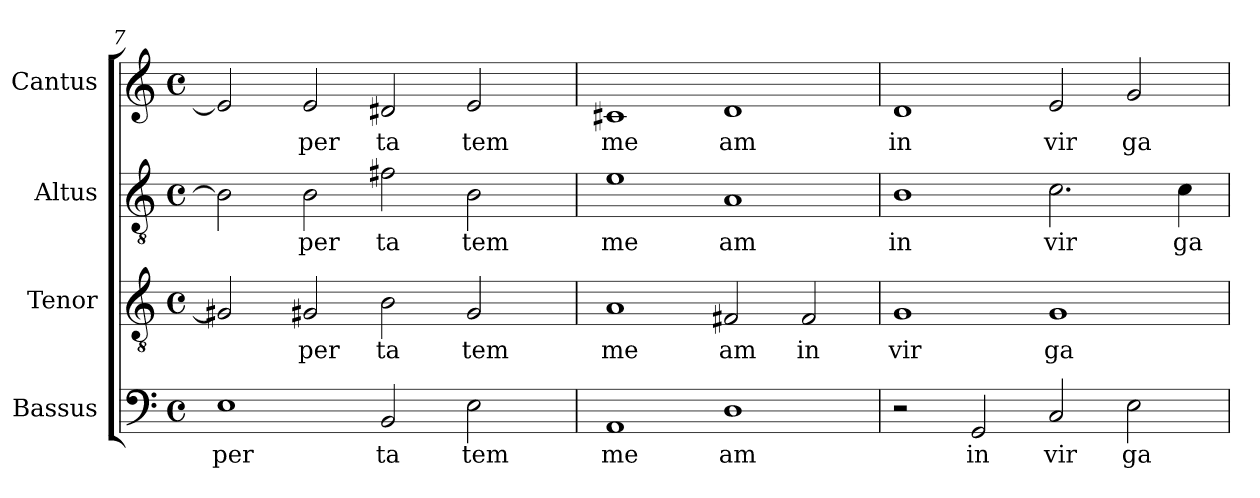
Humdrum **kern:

**kern	**text	**kern	**text	**kern	**text	**kern	**text
*part4	*part4	*part3	*part3	*part2	*part2	*part1	*part1
*staff4	*staff4	*staff3	*staff3	*staff2	*staff2	*staff1	*staff1
*I"Bassus	*	*I"Tenor	*	*I"Altus	*	*I"Cantus	*
!!LO:LB:g=z
*clefF4	*	*clefGv2	*	*clefGv2	*	*clefG2	*
*M4/4	*	*M4/4	*	*M4/4	*	*M4/4	*
*met(c)	*	*met(c)	*	*met(c)	*	*met(c)	*
=7	=7	=7	=7	=7	=7	=7	=7
!	!LO:LY:b:cj	!	!	!	!	!	!
*	*	*^	*	*^	*	*	*
1E	-per	2G#X/]	64ryy	.	2B\]	64ryy	.	2e/]	.
.	.	.	1ryy	.	.	1ryy	.	.	.
!	!	!	!	!LO:LY:b:cj	!	!	!LO:LY:b:cj	!	!LO:LY:b:cj
.	.	2G#X/	.	-per	2B\	.	-per	2e/	-per
!	!LO:LY:b:cj	!	!	!LO:LY:b:cj	!	!	!LO:LY:b:cj	!	!LO:LY:b:cj
2BB/	ta	2B\	.	ta	2f#X\	.	ta	2d#X/	ta
.	.	.	2ryy	.	.	2ryy	.	.	.
!	!LO:LY:b:cj	!	!	!LO:LY:b:cj	!	!	!LO:LY:b:cj	!	!LO:LY:b:cj
2E\	tem	2G#/	.	tem	2B\	.	tem	2e/	tem
.	.	.	4ryy	.	.	4ryy	.	.	.
.	.	.	8...ryy	.	.	8...ryy	.	.	.
=8	=8	=8	=8	=8	=8	=8	=8	=8	=8
!	!LO:LY:b:cj	!	!	!LO:LY:b:cj	!	!	!LO:LY:b:cj	!	!LO:LY:b:cj
*	*	*v	*v	*	*	*	*	*	*
*	*	*	*	*v	*v	*	*	*
1AA	me	1A	me	1e	me	1c#X	me
!	!LO:LY:b:cj	!	!LO:LY:b:cj	!	!LO:LY:b:cj	!	!LO:LY:b:cj
1D	am	2F#X/	am	1A	am	1d	am
!	!	!	!LO:LY:b:cj	!	!	!	!
.	.	2F#/	in	.	.	.	.
=9	=9	=9	=9	=9	=9	=9	=9
!	!	!	!LO:LY:b:cj	!	!LO:LY:b:cj	!	!LO:LY:b:cj
2r	.	1G	vir	1B	in	1d	in
!	!LO:LY:b:cj	!	!	!	!	!	!
2GG/	in	.	.	.	.	.	.
!	!LO:LY:b:cj	!	!LO:LY:b:cj	!	!LO:LY:b:cj	!	!LO:LY:b:cj
2C/	vir	1G	ga	2.c\	vir	2e/	vir
!	!LO:LY:b:cj	!	!	!	!	!	!LO:LY:b:cj
2E\	ga	.	.	.	.	2g/	ga
!	!	!	!	!	!LO:LY:b:cj	!	!
.	.	.	.	4c\	ga	.	.
=	=	=	=	=	=	=	=
*-	*-	*-	*-	*-	*-	*-	*-
